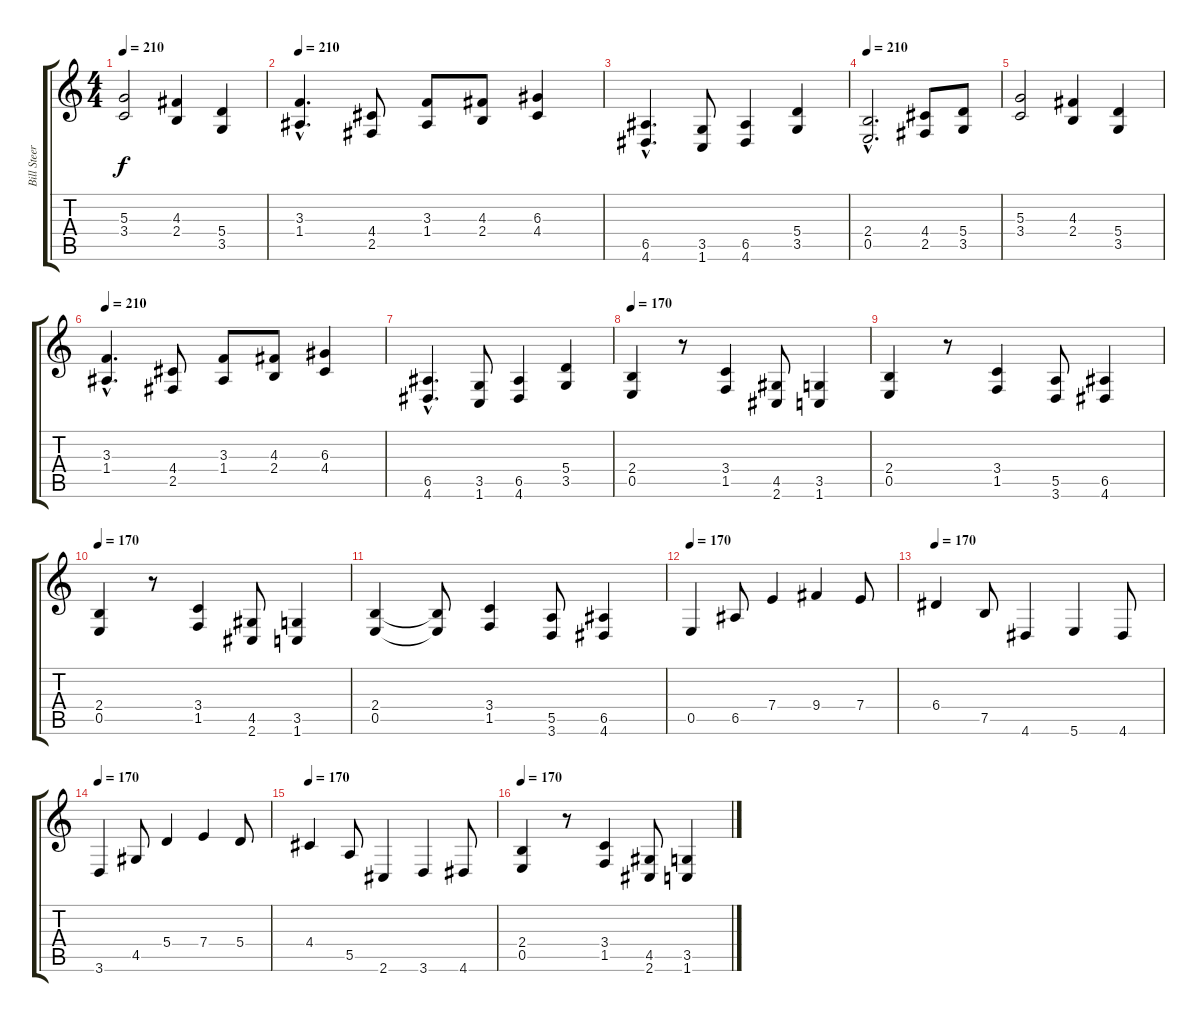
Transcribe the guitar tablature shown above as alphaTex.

\track ("Bill Steer" "Bill Steer") {instrument distortionguitar}
\staff {score tabs}
\tuning (B3 Gb3 D3 A2 E2 B1) {hide}
\ts (4 4)
\tempo 210
\clef g2
\ks c
(5.3 3.4).2{dy f} (4.3 2.4).4 (5.4 3.5).4 |
\tempo 210
(3.3{hac} 1.4{hac}).4{d} (4.4 2.5).8 (3.3 1.4).8 (4.3 2.4).8 (6.3 4.4).4 |
(6.5{hac} 4.6{hac}).4{d} (3.5 1.6).8 (6.5 4.6).4 (5.4 3.5).4 |
\tempo 210
(2.4{hac} 0.5{hac}).2{d} (4.4 2.5).8 (5.4 3.5).8 |
(5.3 3.4).2 (4.3 2.4).4 (5.4 3.5).4 |
\tempo 210
(3.3{hac} 1.4{hac}).4{d} (4.4 2.5).8 (3.3 1.4).8 (4.3 2.4).8 (6.3 4.4).4 |
(6.5{hac} 4.6{hac}).4{d} (3.5 1.6).8 (6.5 4.6).4 (5.4 3.5).4 |
\tempo 160
\tempo 170
(2.4 0.5).4 r.8 (3.4 1.5).4 (4.5 2.6).8 (3.5 1.6).4 |
(2.4 0.5).4 r.8 (3.4 1.5).4 (5.5 3.6).8 (6.5 4.6).4 |
\tempo 160
\tempo 170
(2.4 0.5).4 r.8 (3.4 1.5).4 (4.5 2.6).8 (3.5 1.6).4 |
(2.4 0.5).4 (2.4{t} 0.5{t}).8 (3.4 1.5).4 (5.5 3.6).8 (6.5 4.6).4 |
\tempo 170
0.5.4 6.5.8 7.4.4 9.4.4 7.4.8 |
\tempo 170
6.4.4 7.5.8 4.6.4 5.6.4 4.6.8 |
\tempo 170
3.6.4 4.5.8 5.4.4 7.4.4 5.4.8 |
\tempo 170
4.4.4 5.5.8 2.6.4 3.6.4 4.6.8 |
\tempo 160
\tempo 170
(2.4 0.5).4 r.8 (3.4 1.5).4 (4.5 2.6).8 (3.5 1.6).4
